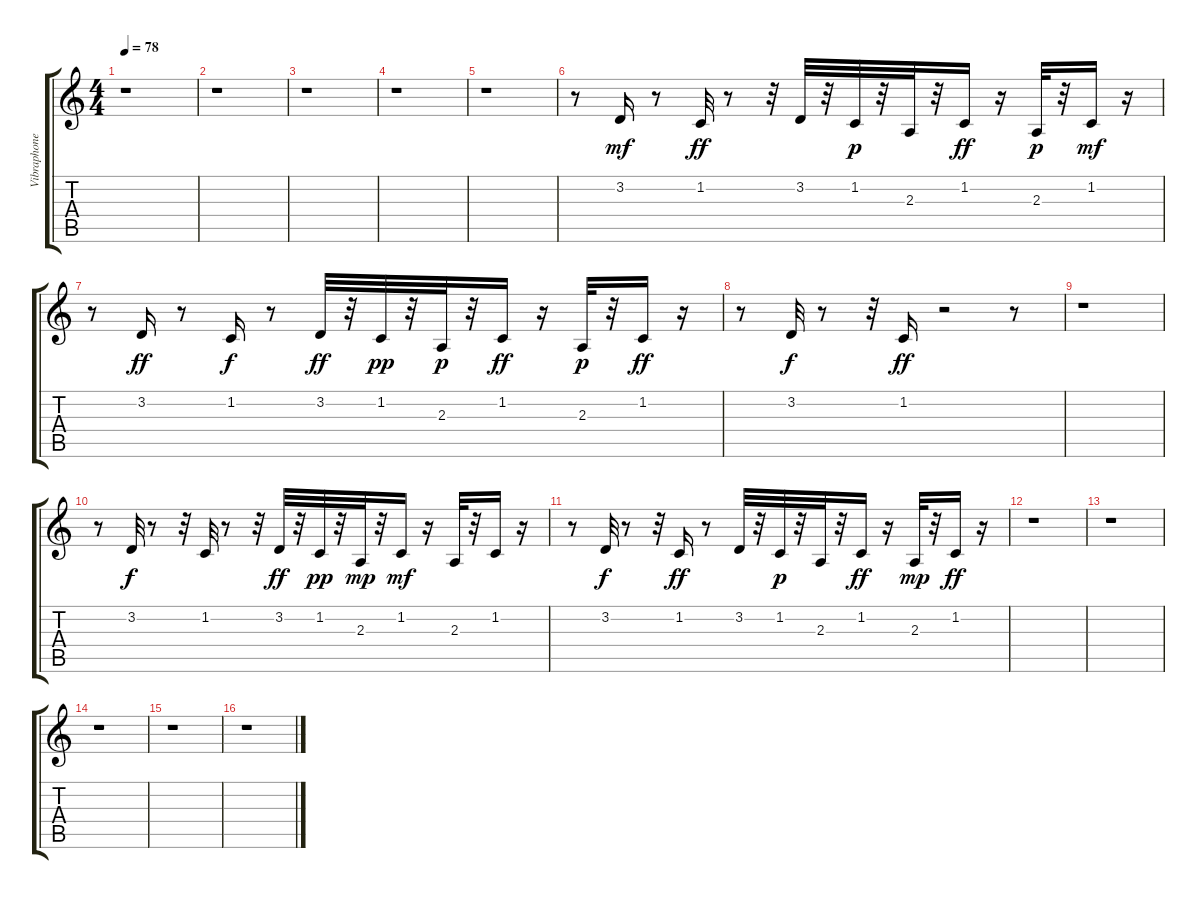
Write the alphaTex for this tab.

\track ("Vibraphone          " "Vibraphone") {instrument vibraphone}
\staff {score tabs}
\tuning (E4 B3 G3 D3 A2 E2) {hide}
\ts (4 4)
\tempo 78
\clef g2
\ks c
r.1{dy mf} |
r.1 |
r.1 |
r.1 |
r.1 |
r.8 3.2.16 r.8 1.2.32{dy ff} r.8 r.32 3.2.32 r.32 1.2.32{dy p} r.32 2.3.32 r.32 1.2.16{dy ff} r.16 2.3.32{dy p} r.32 1.2.16{dy mf} r.16 |
r.8 3.2.16{dy ff} r.8 1.2.16{dy f} r.8 3.2.32{dy ff} r.32 1.2.32{dy pp} r.32 2.3.32{dy p} r.32 1.2.16{dy ff} r.16 2.3.32{dy p} r.32 1.2.16{dy ff} r.16 |
r.8 3.2.32{dy f} r.8 r.32 1.2.16{dy ff} r.2 r.8 |
r.1 |
r.8 3.2.32{dy f} r.8 r.32 1.2.32 r.8 r.32 3.2.32{dy ff} r.32 1.2.32{dy pp} r.32 2.3.32{dy mp} r.32 1.2.16{dy mf} r.16 2.3.32 r.32 1.2.16 r.16 |
r.8 3.2.32{dy f} r.8 r.32 1.2.16{dy ff} r.8 3.2.32 r.32 1.2.32{dy p} r.32 2.3.32 r.32 1.2.16{dy ff} r.16 2.3.32{dy mp} r.32 1.2.16{dy ff} r.16 |
r.1 |
r.1 |
r.1 |
r.1 |
r.1
